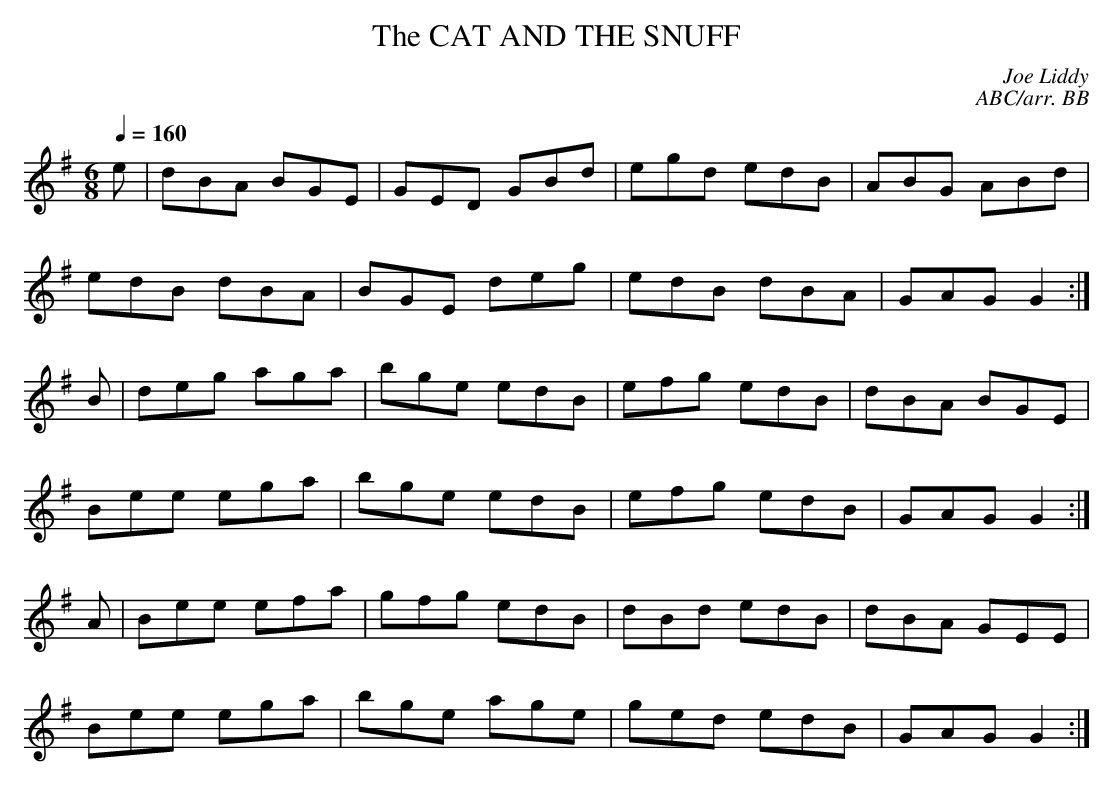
X:1
T:CAT AND THE SNUFF, The
C:Joe Liddy
C:ABC/arr. BB
Q:1/4=160
M:6/8
K:G
e|dBA BGE|GED GBd|egd edB|ABG ABd |
edB dBA|BGE deg|edB dBA|GAG G2 :|
B|deg aga|bge edB|efg edB|dBA BGE |
Bee ega|bge edB|efg edB|GAG G2 :|
A|Bee efa|gfg edB|dBd edB|dBA GEE|
Bee ega|bge age|ged edB|GAG G2 :|
